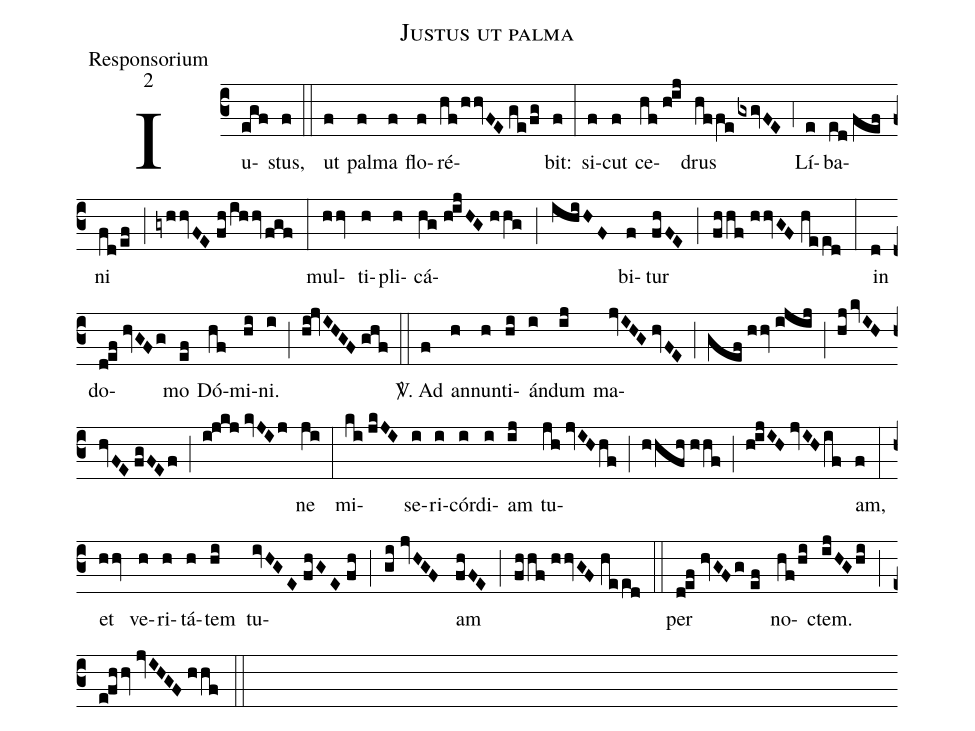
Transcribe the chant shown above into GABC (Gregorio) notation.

name:Justus ut palma;
office-part:Responsorium;
mode:2;
%%
(c3) Iu(egf)stus,(f) (::)
ut(f) pal(f)ma(f) flo(f)ré(hf/hhvFE//ge/fg)bit:(f) (:)
si(f)cut(f) ce(hf//h!ij)drus(hffe/gxgvFE) (,4) Lí(e)ba(ed//fef)ni(fd/ef) (;) (gyhhvFE//fh/ihhv/fgf) (:)
mul(hhv)ti(h)pli(h)cá(hg//h!ijHG//hhg)(;)(ihiHF)bi(f)tur(fhFE) (;) (fhhf//hhvGF//heed) (:)
in(d) do(d!ef//hvGFg)mo(ef) Dó(hf)mi(hi)ni.(i) (;) (hi!jvIHGF//ghf) (::)

<sp>V/</sp>. Ad(f) an(h)nun(h)ti(hi)án(i)dum(ij) ma(jvIHG//hvFE)(;)(gef//hhv//ijij)(;)(hj/kvIH//hvFE//fgFEf)(;)(i!jkj//kvJIj)ne(ji) (:)
mi(ki//jkJI)se(i)ri(i)cór(i)di(i)am(ij) tu(jh//jvIH/hf)(;)(hhfh//hhf)(;)(h!ijIH//jvIH/if)am,(f) (:)
et(hhv) ve(h)ri(h)tá(h)tem(hi) tu(ivHGE//fhGE//fh)(;)(gi//jvHGF)am(fhFE) (;) (fhhf//hhvGF//heed) (::)
per(d!ef//hvGFg//ef) no(hf/hi)ctem.(ijHG/hi) (;) (e!fhhv//jvIHGF//hhf) (::)
